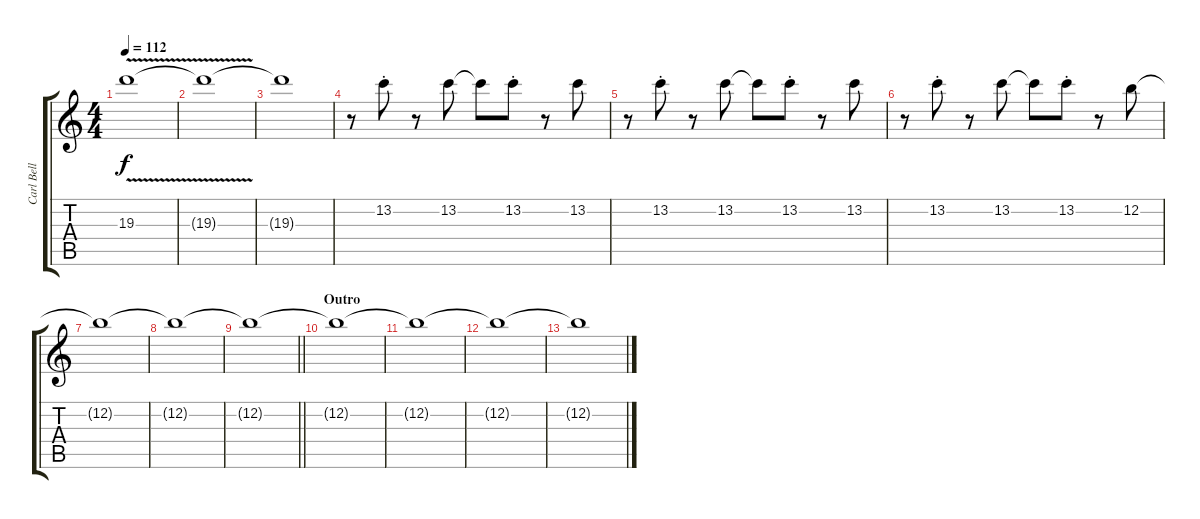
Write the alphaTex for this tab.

\track ("Carl Bell (Lead Guitar)" "Carl Bell ") {instrument distortionguitar}
\staff {score tabs}
\tuning (E4 B3 G3 D3 A2 D2) {hide}
\ts (4 4)
\tempo 112
\clef g2
\ks c
19.3{v}.1{dy f} |
19.3{t}.1 |
19.3{t}.1 |
r.8 13.2{st}.8 r.8 13.2.8 13.2{t}.8 13.2{st}.8 r.8 13.2.8 |
r.8 13.2{st}.8 r.8 13.2.8 13.2{t}.8 13.2{st}.8 r.8 13.2.8 |
r.8 13.2{st}.8 r.8 13.2.8 13.2{t}.8 13.2{st}.8 r.8 12.2.8 |
12.2{t}.1 |
12.2{t}.1 |
\barLineRight lightlight
12.2{t}.1 |
\section ("" "Outro")
12.2{t}.1 |
12.2{t}.1 |
12.2{t}.1 |
12.2{t}.1
